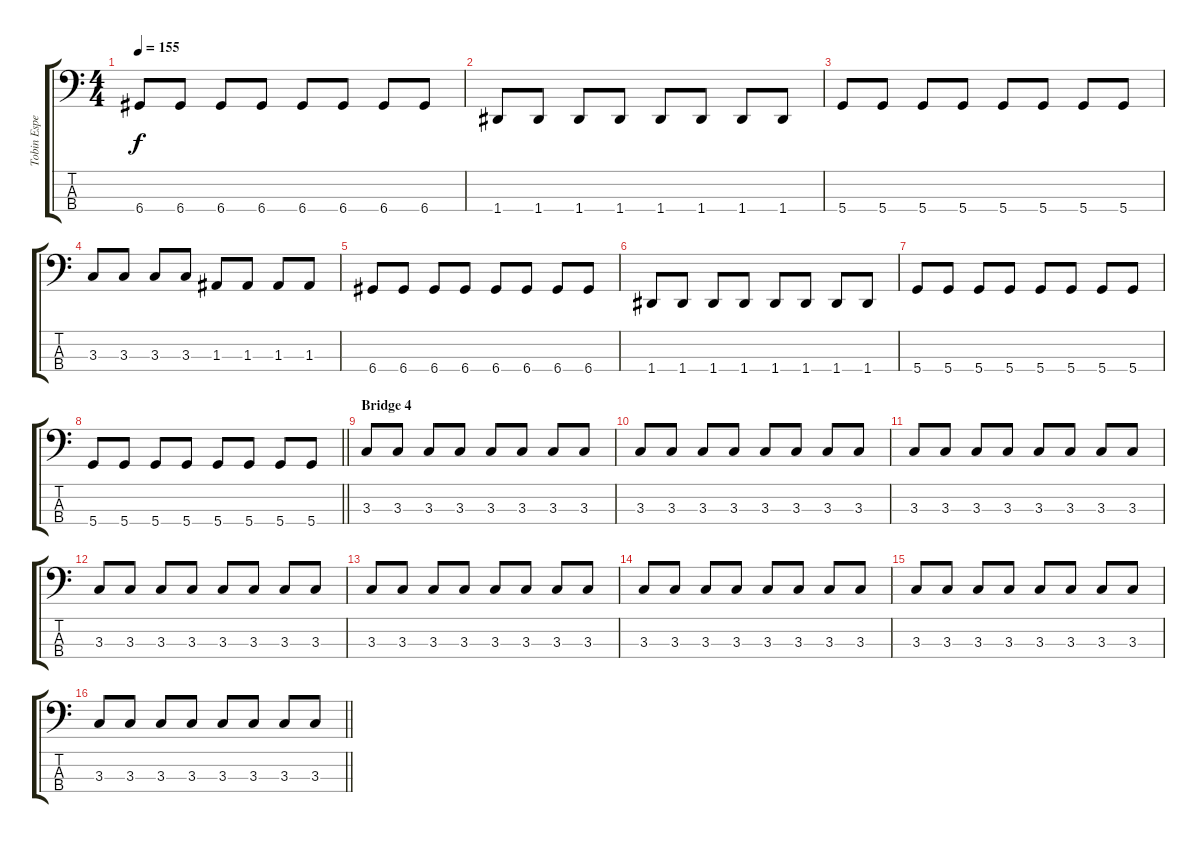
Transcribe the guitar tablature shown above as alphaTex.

\track ("Tobin Esperance (Bass Guitar)" "Tobin Espe") {instrument electricbassfinger}
\staff {score tabs}
\tuning (G2 D2 A1 D1) {hide}
\ts (4 4)
\tempo 155
\clef f4
\ks c
6.4.8{dy f} 6.4.8 6.4.8 6.4.8 6.4.8 6.4.8 6.4.8 6.4.8 |
1.4.8 1.4.8 1.4.8 1.4.8 1.4.8 1.4.8 1.4.8 1.4.8 |
5.4.8 5.4.8 5.4.8 5.4.8 5.4.8 5.4.8 5.4.8 5.4.8 |
3.3.8 3.3.8 3.3.8 3.3.8 1.3.8 1.3.8 1.3.8 1.3.8 |
6.4.8 6.4.8 6.4.8 6.4.8 6.4.8 6.4.8 6.4.8 6.4.8 |
1.4.8 1.4.8 1.4.8 1.4.8 1.4.8 1.4.8 1.4.8 1.4.8 |
5.4.8 5.4.8 5.4.8 5.4.8 5.4.8 5.4.8 5.4.8 5.4.8 |
\barLineRight lightlight
5.4.8 5.4.8 5.4.8 5.4.8 5.4.8 5.4.8 5.4.8 5.4.8 |
\section ("" "Bridge 4")
3.3.8 3.3.8 3.3.8 3.3.8 3.3.8 3.3.8 3.3.8 3.3.8 |
3.3.8 3.3.8 3.3.8 3.3.8 3.3.8 3.3.8 3.3.8 3.3.8 |
3.3.8 3.3.8 3.3.8 3.3.8 3.3.8 3.3.8 3.3.8 3.3.8 |
3.3.8 3.3.8 3.3.8 3.3.8 3.3.8 3.3.8 3.3.8 3.3.8 |
3.3.8 3.3.8 3.3.8 3.3.8 3.3.8 3.3.8 3.3.8 3.3.8 |
3.3.8 3.3.8 3.3.8 3.3.8 3.3.8 3.3.8 3.3.8 3.3.8 |
3.3.8 3.3.8 3.3.8 3.3.8 3.3.8 3.3.8 3.3.8 3.3.8 |
\barLineRight lightlight
3.3.8 3.3.8 3.3.8 3.3.8 3.3.8 3.3.8 3.3.8 3.3.8
